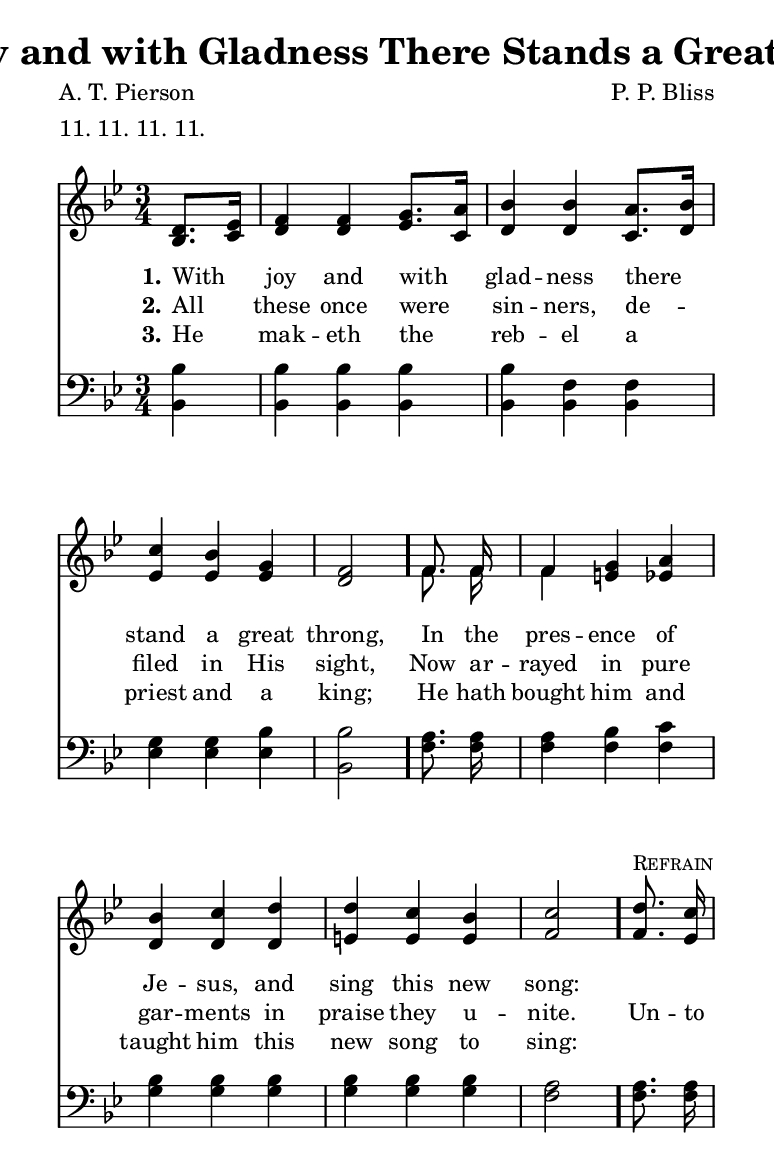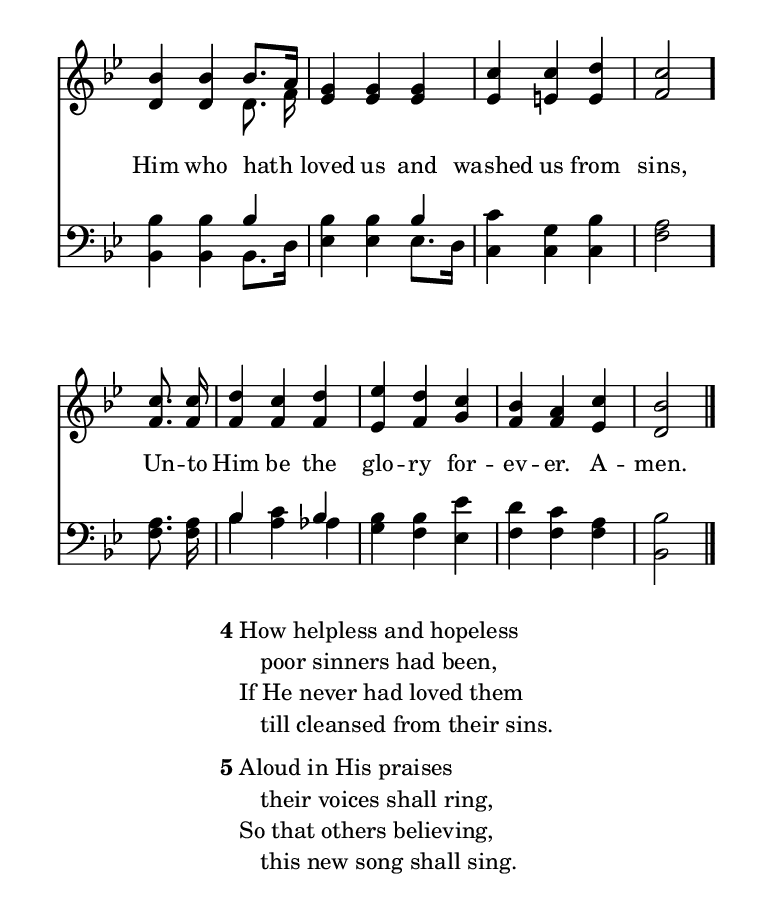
\include "common/global.ily"
\paper {
  \include "common/paper.ily"
}

\header{
  %gospel
  hymnnumber = "133"
  title = "With Joy and with Gladness There Stands a Great Throng"
  markuptitle = \markup \center-column { "With Joy and with Gladness" "There Stands a Great Throng" \vspace #0.4 }
  tunename = ""
  meter = "11. 11. 11. 11."
  poet = "A. T. Pierson"
  composer = "P. P. Bliss"
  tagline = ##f
}

% for fermata in MIDI
ta = { \tempo 4=80 }
tb = { \tempo 4=40 }

global = {
  \include "common/overrides.ily"
  \override Staff.TimeSignature.style = #'numbered
  \time 3/4
  \override Score.MetronomeMark.transparent = ##t % hide all fermata changes too
  \ta
  \key bes \major
  \partial 4
  \autoBeamOff
}

notesSoprano = {
\global
\relative c' {

  d8.[ ees16] | f4 f g8.[ a16] | bes4 bes a8.[ bes16] | c4 bes g | f2
  f8. f16 | f4 g a | bes c d | d c bes | c2

  << s^\markup { \small \caps "Refrain" }
  { d8. c16 | bes4 bes bes8.[ a16] | g4 g g | c c d | c2 } >>
  c8. c16 | d4 c d | ees d c | bes a c | bes2

  \bar "|."

}
}

notesAlto = {
\global
\relative e' {

  bes8.[ c16] | d4 d ees8.[ c16] | d4 d c8.[ d16] | ees4 ees ees | d2
  f8. f16 | f4 e ees | d d d | e e e | f2

  f8. ees16 | d4 d d8. f16 | ees4 ees ees | ees e e | f2
  f8. f16 | f4 f f | ees f g | f f ees | d2

}
}

notesTenor = {
\global
\relative a {

  bes4 | bes bes bes | bes f f | g g bes | bes2
  a8. a16 | a4 bes c | bes bes bes | bes bes bes | a2

  a8. a16 | bes4 bes bes | bes bes bes | c g bes | a2
  a8. a16 | bes4 c bes | bes bes ees | d c a | bes2

}
}

notesBass = {
\global
\relative f, {

  bes4 | bes bes bes | bes bes bes | ees ees ees | bes2
  f'8. f16 | f4 f f | g g g | g g g | f2

  f8. f16 | bes,4 bes bes8.[ d16] | ees4 ees ees8.[ d16] | c4 c c | f2
  f8. f16 | bes4 a aes | g f ees | f f f | bes,2

}
}

Refrain = \lyricmode {

Un -- to Him who hath loved us and washed us from sins, \bar "." \eogbreak
Un -- to Him be the glo -- ry for -- ev -- er. A -- men. \bar "." \eogbreak

}

wordsA = \lyricmode {
\set stanza = "1."

With joy and with glad -- ness there stand a great throng, \bar "." \eogbreak % blue book changes "stand" to "stands" but leaves "sing" in the next line
In the pres -- ence of Je -- sus, and sing this new song: \bar "." \eogbreak

}

wordsB = \lyricmode {
\set stanza = "2."

All these once were sin -- ners, de -- filed in His sight,
Now ar -- rayed in pure gar -- ments in praise they u -- nite.

\Refrain

}

wordsC = \lyricmode {
\set stanza = "3."

He mak -- eth the reb -- el a priest and a king;
He hath bought him and taught him this new song to sing:

}

wordsD = \markuplist {

\line { How helpless and hopeless } \line { { \hspace #2 } poor sinners had been, }
\line { If He never had loved them } \line { { \hspace #2 } till cleansed from their sins. }

}

wordsE = \markuplist {

\line { Aloud in His praises } \line { { \hspace #2 } their voices shall ring, }
\line { So that others believing, } \line { { \hspace #2 } this new song shall sing. }

}

\score {
  \context ChoirStaff <<
    \context Staff = upper <<
      \set Staff.autoBeaming = ##f
      \set ChoirStaff.systemStartDelimiter = #'SystemStartBar
      \set ChoirStaff.printPartCombineTexts = ##f
      \partcombine #'(2 . 11) \notesSoprano \notesAlto
      \context NullVoice = sopranos { \voiceOne << \notesSoprano >> }
      \context Lyrics = one   \lyricsto sopranos \wordsA
      \context Lyrics = two   \lyricsto sopranos \wordsB
      \context Lyrics = three \lyricsto sopranos \wordsC
    >>
    \context Staff = men <<
      \set Staff.autoBeaming = ##f
      \clef bass
      \set ChoirStaff.printPartCombineTexts = ##f
      \partcombine #'(2 . 11) \notesTenor \notesBass
    >>
  >>
  \layout {
    \include "common/layout.ily"
  }
  #(cond ((ly:get-option 'eog-midi-permitted) #{ \midi{
    \include "common/midi.ily"
  } #}))
}

\markup { \column {
  \fill-line { \vcenter \column {
    \vspace #1
    \line{ \bold 4 \column { \wordsD } } \combine \null \vspace #0.4
    \line{ \bold 5 \column { \wordsE } }
    \vspace #1
  } }
} }

\version "2.19.49"  % necessary for upgrading to future LilyPond versions.

% vi:set et ts=2 sw=2 ai nocindent syntax=lilypond:
